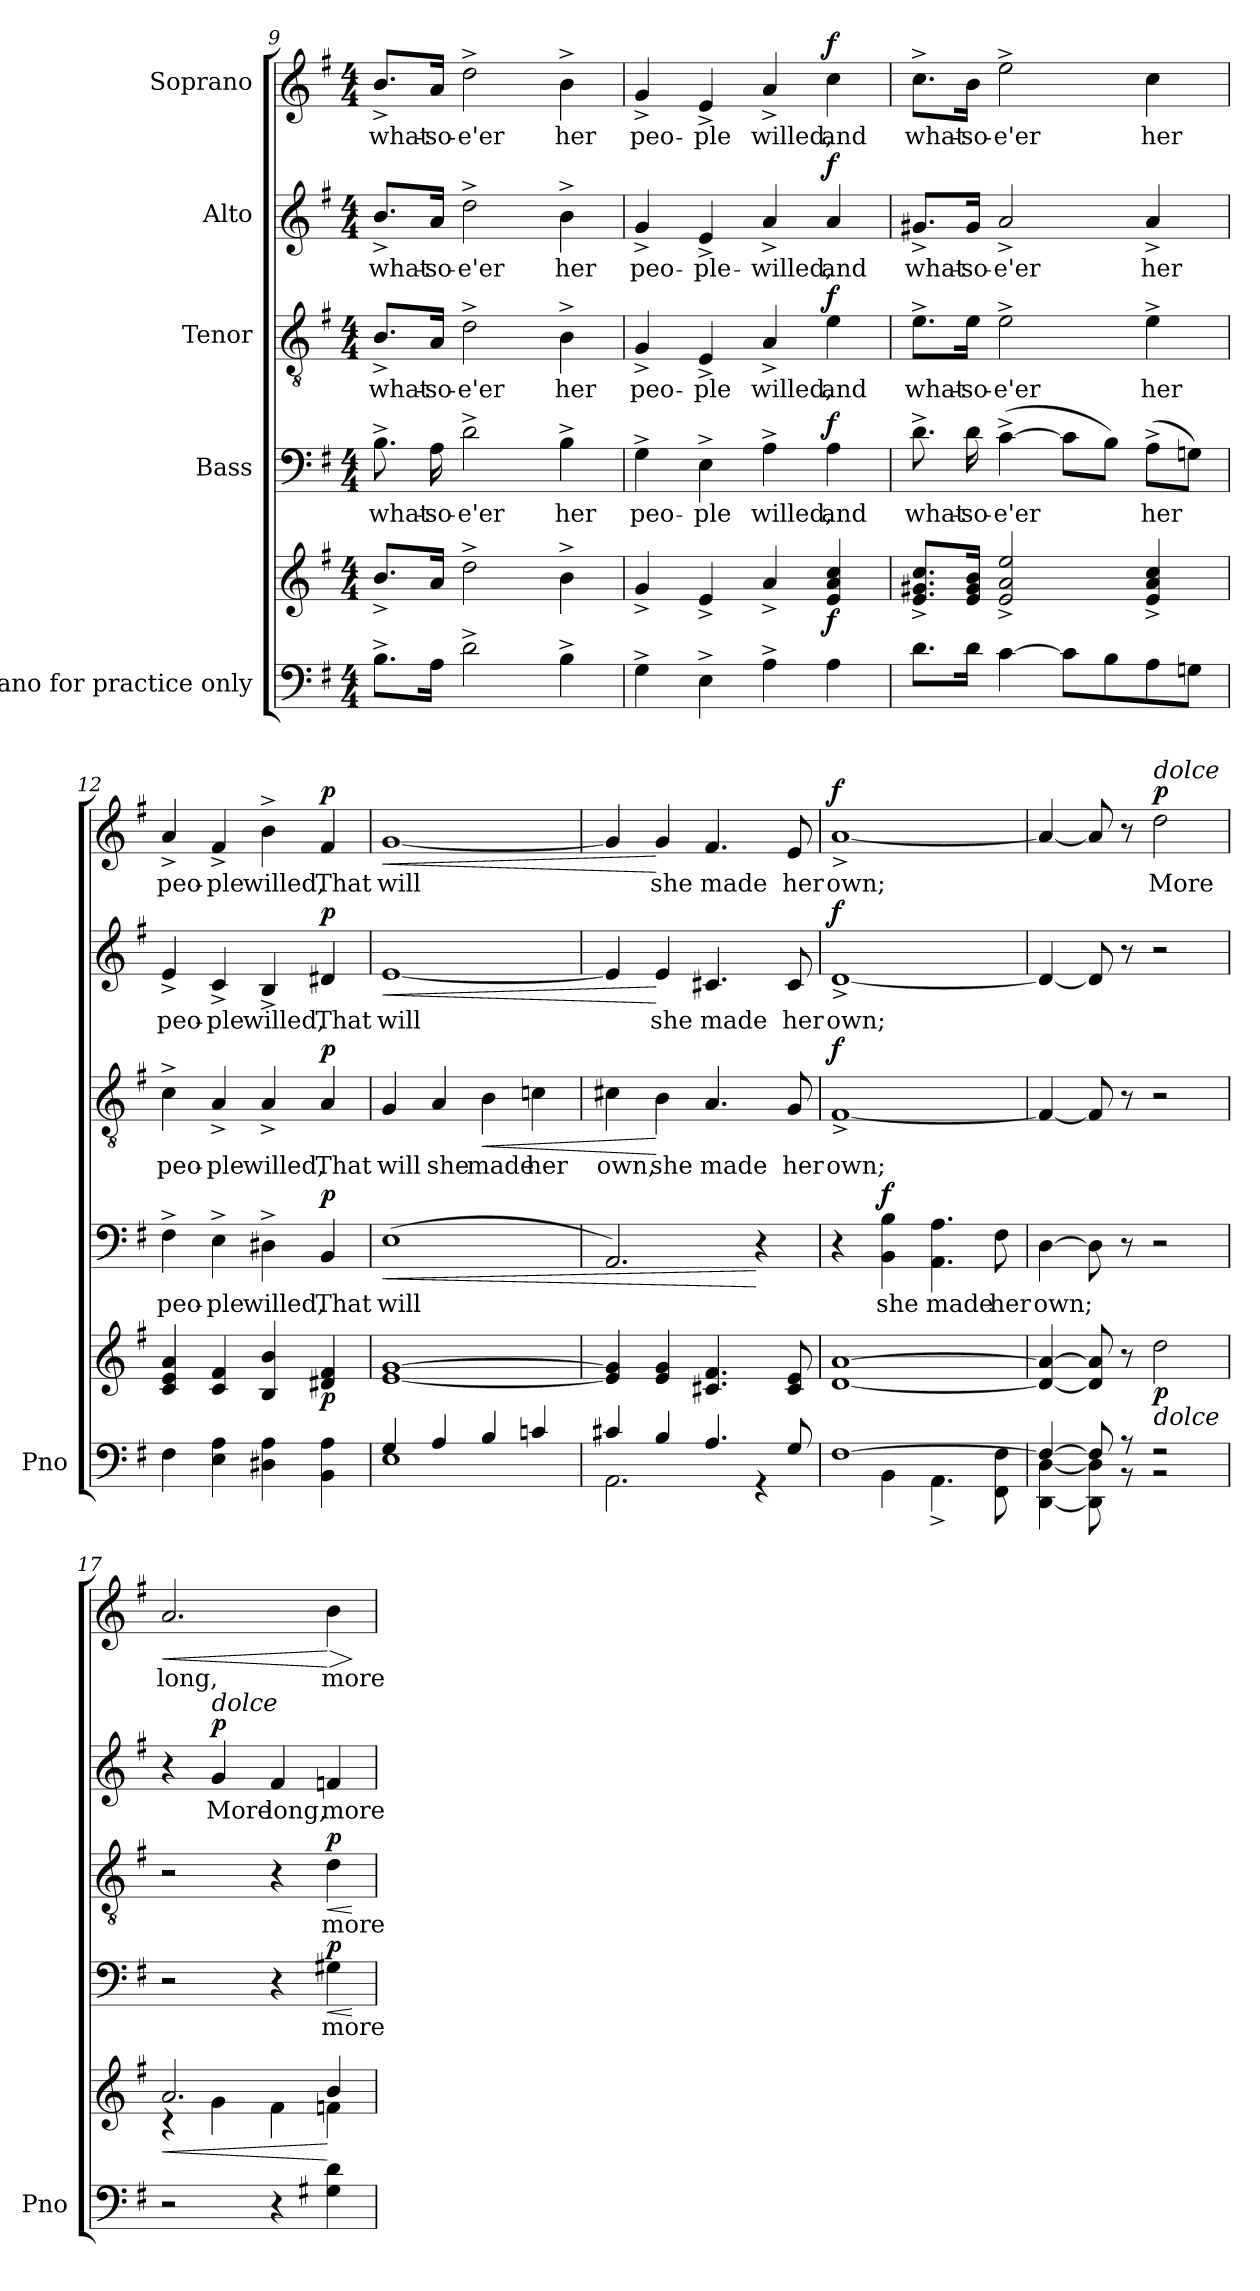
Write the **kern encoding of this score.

**kern	**kern	**dynam	**kern	**text	**dynam	**kern	**text	**dynam	**kern	**text	**dynam	**kern	**text	**dynam
*part5	*part5	*part5	*part4	*part4	*part4	*part3	*part3	*part3	*part2	*part2	*part2	*part1	*part1	*part1
*staff6	*staff5	*staff5/6	*staff4	*staff4	*staff4	*staff3	*staff3	*staff3	*staff2	*staff2	*staff2	*staff1	*staff1	*staff1
*I"Piano for practice only	*	*	*I"Bass	*	*	*I"Tenor	*	*	*I"Alto	*	*	*I"Soprano	*	*
*I'Pno	*	*	*	*	*	*	*	*	*	*	*	*	*	*
*clefF4	*clefG2	*	*clefF4	*	*	*clefGv2	*	*	*clefG2	*	*	*clefG2	*	*
*k[f#]	*k[f#]	*	*k[f#]	*	*	*k[f#]	*	*	*k[f#]	*	*	*k[f#]	*	*
*M4/4	*M4/4	*	*M4/4	*	*	*M4/4	*	*	*M4/4	*	*	*M4/4	*	*
=9	=9	=9	=9	=9	=9	=9	=9	=9	=9	=9	=9	=9	=9	=9
!	!	!	!	!LO:LY:b	!	!	!LO:LY:b	!	!	!LO:LY:b	!	!	!LO:LY:b	!
8.B^\L	8.b^/L	.	8.B^\	what-	.	8.B^/L	what-	.	8.b^/L	what-	.	8.b^/L	what-	.
!	!	!	!	!LO:LY:b	!	!	!LO:LY:b	!	!	!LO:LY:b	!	!	!LO:LY:b	!
16A\Jk	16a/Jk	.	16A\	-so-	.	16A/Jk	-so-	.	16a/Jk	-so-	.	16a/Jk	-so-	.
!	!	!	!	!LO:LY:b	!	!	!LO:LY:b	!	!	!LO:LY:b	!	!	!LO:LY:b	!
2d^\	2dd^\	.	2d^\	e'er	.	2d^\	-e'er	.	2dd^\	-e'er	.	2dd^\	-e'er	.
!	!	!	!	!LO:LY:b	!	!	!LO:LY:b	!	!	!LO:LY:b	!	!	!LO:LY:b	!
4B^\	4b^\	.	4B^\	her	.	4B^\	her	.	4b^\	her	.	4b^\	her	.
!!LO:PB:g=z
=10	=10	=10	=10	=10	=10	=10	=10	=10	=10	=10	=10	=10	=10	=10
!	!	!	!	!LO:LY:b	!	!	!LO:LY:b	!	!	!LO:LY:b	!	!	!LO:LY:b	!
4G^\	4g^/	.	4G^\	peo-	.	4G^/	peo-	.	4g^/	peo-	.	4g^/	peo-	.
!	!	!	!	!LO:LY:b	!	!	!LO:LY:b	!	!	!LO:LY:b	!	!	!LO:LY:b	!
4E^\	4e^/	.	4E^\	-ple	.	4E^/	-ple	.	4e^/	-ple-	.	4e^/	-ple	.
!	!	!	!	!LO:LY:b	!	!	!LO:LY:b	!	!	!LO:LY:b	!	!	!LO:LY:b	!
4A^\	4a^/	.	4A^\	willed,	.	4A^/	willed,	.	4a^/	-willed,	.	4a^/	willed,	.
!	!	!LO:DY:b	!	!LO:LY:b	!LO:DY:a	!	!LO:LY:b	!LO:DY:a	!	!LO:LY:b	!LO:DY:a	!	!LO:LY:b	!LO:DY:a
4A\	4e/ 4a/ 4cc/	f	4A\	and	f	4e\	and	f	4a/	and	f	4cc\	and	f
=11	=11	=11	=11	=11	=11	=11	=11	=11	=11	=11	=11	=11	=11	=11
!	!	!	!	!LO:LY:b	!	!	!LO:LY:b	!	!	!LO:LY:b	!	!	!LO:LY:b	!
8.d\L	8.e/^ 8.g#X/^ 8.cc/^L	.	8.d^\	what-	.	8.e^\L	what-	.	8.g#X^/L	what-	.	8.cc^\L	what-	.
!	!	!	!	!LO:LY:b	!	!	!LO:LY:b	!	!	!LO:LY:b	!	!	!LO:LY:b	!
16d\Jk	16e/ 16g#/ 16b/Jk	.	16d\	-so-	.	16e\Jk	-so-	.	16g#/Jk	-so-	.	16b\Jk	-so-	.
!	!	!	!	!LO:LY:b	!	!	!LO:LY:b	!	!	!LO:LY:b	!	!	!LO:LY:b	!
[4c\	2e/^ 2a/^ 2ee/^	.	(>[4c^\	-e'er	.	2e^\	-e'er	.	2a^/	-e'er	.	2ee^\	-e'er	.
8c\L]	.	.	8c\L]	.	.	.	.	.	.	.	.	.	.	.
8B\	.	.	8B\J)	.	.	.	.	.	.	.	.	.	.	.
!	!	!	!	!LO:LY:b	!	!	!LO:LY:b	!	!	!LO:LY:b	!	!	!LO:LY:b	!
8A\	4e/^ 4a/^ 4cc/^	.	(>8A^\L	her	.	4e^\	her	.	4a^/	her	.	4cc\	her	.
8Gn\J	.	.	8Gn\J)	.	.	.	.	.	.	.	.	.	.	.
=12	=12	=12	=12	=12	=12	=12	=12	=12	=12	=12	=12	=12	=12	=12
!	!	!	!	!LO:LY:b	!	!	!LO:LY:b	!	!	!LO:LY:b	!	!	!LO:LY:b	!
4F#\	4c/ 4e/ 4a/	.	4F#^\	peo-	.	4c^\	peo-	.	4e^/	peo-	.	4a^/	peo-	.
!	!	!	!	!LO:LY:b	!	!	!LO:LY:b	!	!	!LO:LY:b	!	!	!LO:LY:b	!
4E\ 4A\	4c/ 4f#/	.	4E^\	-ple	.	4A^/	-ple	.	4c^/	-ple	.	4f#^/	-ple	.
!	!	!	!	!LO:LY:b	!	!	!LO:LY:b	!	!	!LO:LY:b	!	!	!LO:LY:b	!
4D#X\ 4A\	4B/ 4b/	.	4D#X^\	willed,	.	4A^/	willed,	.	4B^/	willed,	.	4b^\	willed,	.
!	!	!LO:DY:b	!	!LO:LY:b	!LO:DY:a	!	!LO:LY:b	!LO:DY:a	!	!LO:LY:b	!LO:DY:a	!	!LO:LY:b	!LO:DY:a
4BB\ 4A\	4d#X/ 4f#/	p	4BB/	That	p	4A/	That	p	4d#X/	That	p	4f#/	That	p
=13	=13	=13	=13	=13	=13	=13	=13	=13	=13	=13	=13	=13	=13	=13
*^	*	*	*	*	*	*	*	*	*	*	*	*	*	*
!	!	!	!	!	!LO:LY:b	!LO:HP:b	!	!LO:LY:b	!	!	!LO:LY:b	!LO:HP:b	!	!LO:LY:b	!LO:HP:b
4G/	1E	[1e [1g	.	(>1E	will	<	4G/	will	.	[1e	will	<	[1g	will	<
!	!	!	!	!	!	!	!	!LO:LY:b	!	!	!	!	!	!	!
4A/	.	.	.	.	.	.	4A/	she	.	.	.	.	.	.	.
!	!	!	!	!	!	!	!	!LO:LY:b	!LO:HP:b	!	!	!	!	!	!
4B/	.	.	.	.	.	.	4B\	made	<	.	.	.	.	.	.
!	!	!	!	!	!	!	!	!LO:LY:b	!	!	!	!	!	!	!
4cn/	.	.	.	.	.	.	4cn\	her	.	.	.	.	.	.	.
!!LO:LB:g=z
=14	=14	=14	=14	=14	=14	=14	=14	=14	=14	=14	=14	=14	=14	=14	=14
!	!	!	!	!	!	!	!	!LO:LY:b	!	!	!	!	!	!	!
4c#X/	2.AA\	4e/] 4g/]	.	2.AA/)	.	.	4c#X\	own,	.	4e/]	.	.	4g/]	.	.
!	!	!	!	!	!	!	!	!LO:LY:b	!	!	!LO:LY:b	!	!	!LO:LY:b	!
4B/	.	4e/ 4g/	.	.	.	.	4B\	she	[	4e/	she	[	4g/	she	[
!	!	!	!	!	!	!	!	!LO:LY:b	!	!	!LO:LY:b	!	!	!LO:LY:b	!
4.A/	.	4.c#X/ 4.f#/	.	.	.	.	4.A/	made	.	4.c#X/	made	.	4.f#/	made	.
.	4r	.	.	4r	.	[	.	.	.	.	.	.	.	.	.
!	!	!	!	!	!	!	!	!LO:LY:b	!	!	!LO:LY:b	!	!	!LO:LY:b	!
8G/	.	8c#/ 8e/	.	.	.	.	8G/	her	.	8c#/	her	.	8e/	her	.
=15	=15	=15	=15	=15	=15	=15	=15	=15	=15	=15	=15	=15	=15	=15	=15
!	!	!	!	!	!	!	!	!LO:LY:b	!LO:DY:a	!	!LO:LY:b	!LO:DY:a	!	!LO:LY:b	!LO:DY:a
[1F#	4ryy	[1d [1a	.	4r	.	.	[1F#^	own;	f	[1d^	own;	f	[1a^	own;	f
!	!	!	!	!	!LO:LY:b	!LO:DY:a	!	!	!	!	!	!	!	!	!
.	4BB\	.	.	4BB\ 4B\	she	f	.	.	.	.	.	.	.	.	.
!	!	!	!	!	!LO:LY:b	!	!	!	!	!	!	!	!	!	!
.	4.AA^\	.	.	4.AA\ 4.A\	made	.	.	.	.	.	.	.	.	.	.
!	!	!	!	!	!LO:LY:b	!	!	!	!	!	!	!	!	!	!
.	8FF#\ 8F#\	.	.	8F#\	her	.	.	.	.	.	.	.	.	.	.
=16	=16	=16	=16	=16	=16	=16	=16	=16	=16	=16	=16	=16	=16	=16	=16
!	!	!	!	!	!LO:LY:b	!	!	!	!	!	!	!	!	!	!
4F#/_	[4DD\ [4D\	4d/_ 4a/_	.	[4D\	own;	.	4F#/_	.	.	4d/_	.	.	4a/_	.	.
8F#/]	8DD\] 8D\]	8d/] 8a/]	.	8D\]	.	.	8F#/]	.	.	8d/]	.	.	8a/]	.	.
8r	8r	8r	.	8r	.	.	8r	.	.	8r	.	.	8r	.	.
!	!	!	!	!	!	!	!	!	!	!	!	!	!LO:TX:a:i:t=dolce	!	!
!	!	!LO:TX:b:i:t=dolce	!	!	!	!	!	!	!	!	!	!	!	!	!
!	!	!	!LO:DY:b	!	!	!	!	!	!	!	!	!	!	!LO:LY:b	!LO:DY:a
2r	2r	2dd\	p	2r	.	.	2r	.	.	2r	.	.	2dd\	More	p
=17	=17	=17	=17	=17	=17	=17	=17	=17	=17	=17	=17	=17	=17	=17	=17
!	!	!	!LO:HP:b	!	!	!	!	!	!	!	!	!	!	!LO:LY:b	!LO:HP:b
*	*	*^	*	*	*	*	*	*	*	*	*	*	*	*	*
2r	2ryy	2.a/	4r	<	2r	.	.	2r	.	.	4r	.	.	2.a/	long,	<
!	!	!	!	!	!	!	!	!	!	!	!LO:TX:a:i:t=dolce	!	!	!	!	!
!	!	!	!	!	!	!	!	!	!	!	!	!LO:LY:b	!LO:DY:a	!	!	!
.	.	.	4g\	.	.	.	.	.	.	.	4g/	More	p	.	.	.
!	!	!	!	!	!	!	!	!	!	!	!	!LO:LY:b	!	!	!	!
4r	4ryy	.	4f#\	.	4r	.	.	4r	.	.	4f#/	long,	.	.	.	.
!	!	!	!	!	!	!LO:LY:b	!LO:HP:b	!	!LO:LY:b	!LO:HP:b	!	!LO:LY:b	!	!	!LO:LY:b	!LO:HP:n=1:b
!	!	!	!	!	!	!	!LO:DY:n=1:a	!	!	!LO:DY:n=1:a	!	!	!	!	!	!
4G#X\ 4d\	4A\yy	4b/	4fn\	[	4G#X\	more	< p	4d\	more	< p	4fn/	more	.	4b\	more	[ >
*v	*v	*	*	*	*	*	*	*	*	*	*	*	*	*	*	*
*	*v	*v	*	*	*	*	*	*	*	*	*	*	*	*	*
.	.	.	.	.	[	.	.	[	.	.	.	.	.	]
=	=	=	=	=	=	=	=	=	=	=	=	=	=	=
*-	*-	*-	*-	*-	*-	*-	*-	*-	*-	*-	*-	*-	*-	*-
